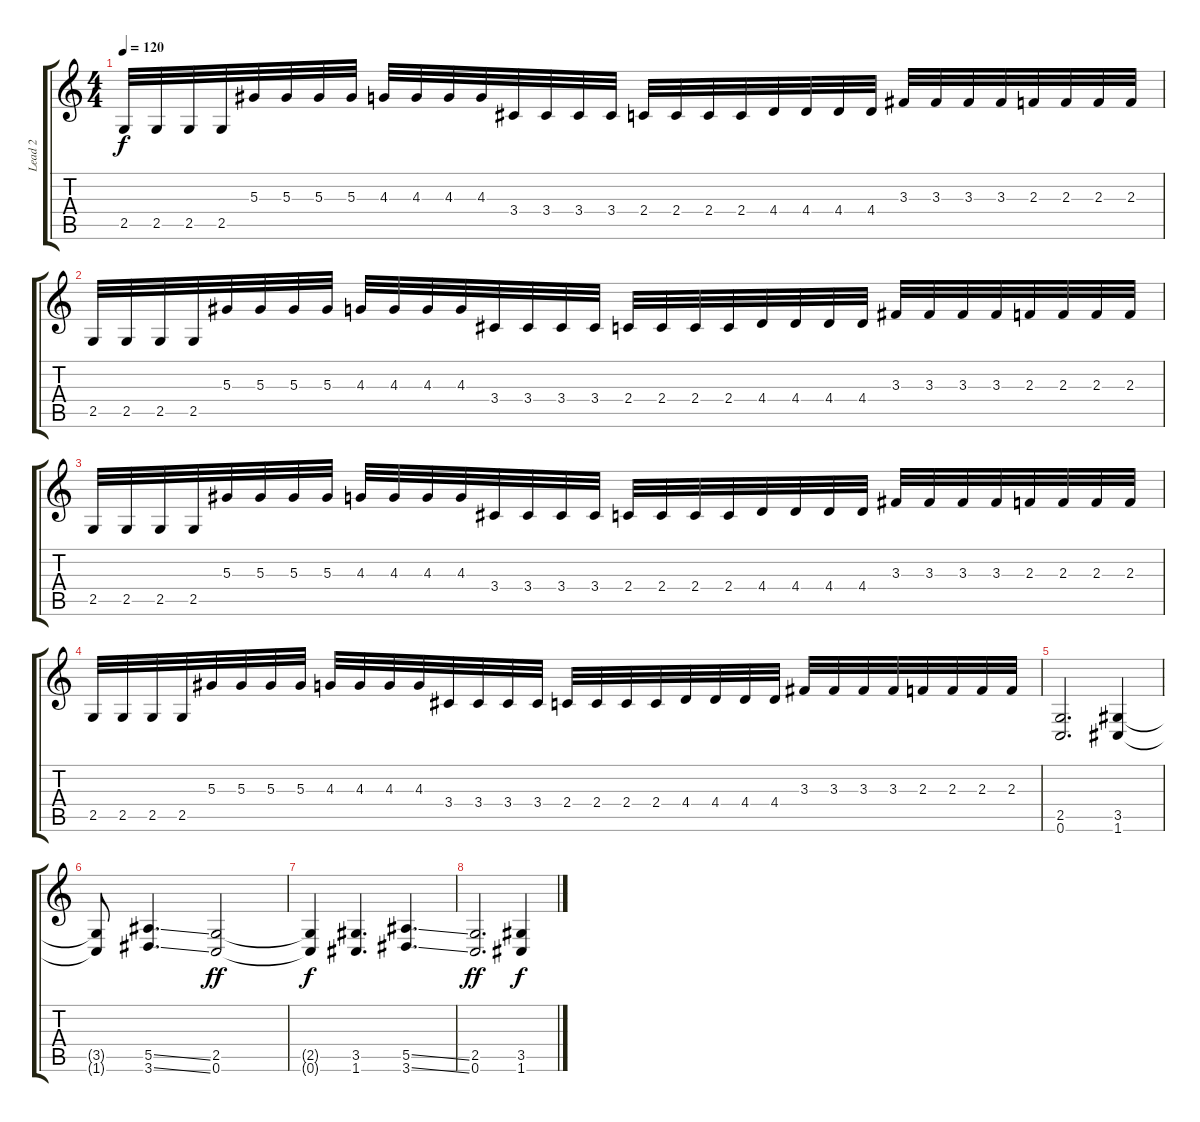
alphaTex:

\track ("Lead 2" "Lead 2") {instrument overdrivenguitar}
\staff {score tabs}
\tuning (C4 G3 Eb3 Bb2 F2 C2) {hide}
\ts (4 4)
\tempo 120
\clef g2
\ks c
2.5.32{dy f} 2.5.32 2.5.32 2.5.32 5.3.32 5.3.32 5.3.32 5.3.32 4.3.32 4.3.32 4.3.32 4.3.32 3.4.32 3.4.32 3.4.32 3.4.32 2.4.32 2.4.32 2.4.32 2.4.32 4.4.32 4.4.32 4.4.32 4.4.32 3.3.32 3.3.32 3.3.32 3.3.32 2.3.32 2.3.32 2.3.32 2.3.32 |
2.5.32 2.5.32 2.5.32 2.5.32 5.3.32 5.3.32 5.3.32 5.3.32 4.3.32 4.3.32 4.3.32 4.3.32 3.4.32 3.4.32 3.4.32 3.4.32 2.4.32 2.4.32 2.4.32 2.4.32 4.4.32 4.4.32 4.4.32 4.4.32 3.3.32 3.3.32 3.3.32 3.3.32 2.3.32 2.3.32 2.3.32 2.3.32 |
2.5.32 2.5.32 2.5.32 2.5.32 5.3.32 5.3.32 5.3.32 5.3.32 4.3.32 4.3.32 4.3.32 4.3.32 3.4.32 3.4.32 3.4.32 3.4.32 2.4.32 2.4.32 2.4.32 2.4.32 4.4.32 4.4.32 4.4.32 4.4.32 3.3.32 3.3.32 3.3.32 3.3.32 2.3.32 2.3.32 2.3.32 2.3.32 |
2.5.32 2.5.32 2.5.32 2.5.32 5.3.32 5.3.32 5.3.32 5.3.32 4.3.32 4.3.32 4.3.32 4.3.32 3.4.32 3.4.32 3.4.32 3.4.32 2.4.32 2.4.32 2.4.32 2.4.32 4.4.32 4.4.32 4.4.32 4.4.32 3.3.32 3.3.32 3.3.32 3.3.32 2.3.32 2.3.32 2.3.32 2.3.32 |
(2.5 0.6).2{d} (3.5 1.6).4 |
(3.5{t} 1.6{t}).8 (5.5{ss} 3.6{ss}).4{d} (2.5 0.6).2{dy ff} |
(2.5{t} 0.6{t}).4{dy f} (3.5 1.6).4{d} (5.5{ss} 3.6{ss}).4{d} |
(2.5 0.6).2{d dy ff} (3.5 1.6).4{dy f}
